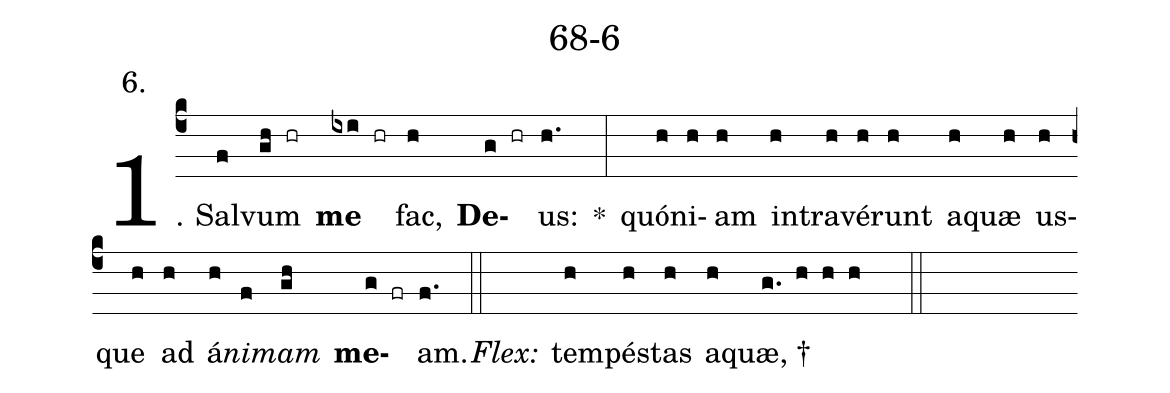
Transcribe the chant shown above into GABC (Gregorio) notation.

name: 68-6;
annotation: 6.;
%%
(c4)1. Sal(f)vum(gh hr) <b>me</b>(ixi hr) fac,(h) <b>De</b>(g hr)us:(h.) *(:) quón(h)i(h)am(h) in(h)tra(h)vé(h)runt(h) a(h)quæ(h) us(h)que(h) ad(h) á(h)<i>ni</i>(f)<i>mam</i>(gh) <b>me</b>(g fr)am.(f.) (::)
<i>Flex:</i>()  tem(h)pés(h)tas(h) a(h)quæ, †(g. h h h  ::)
